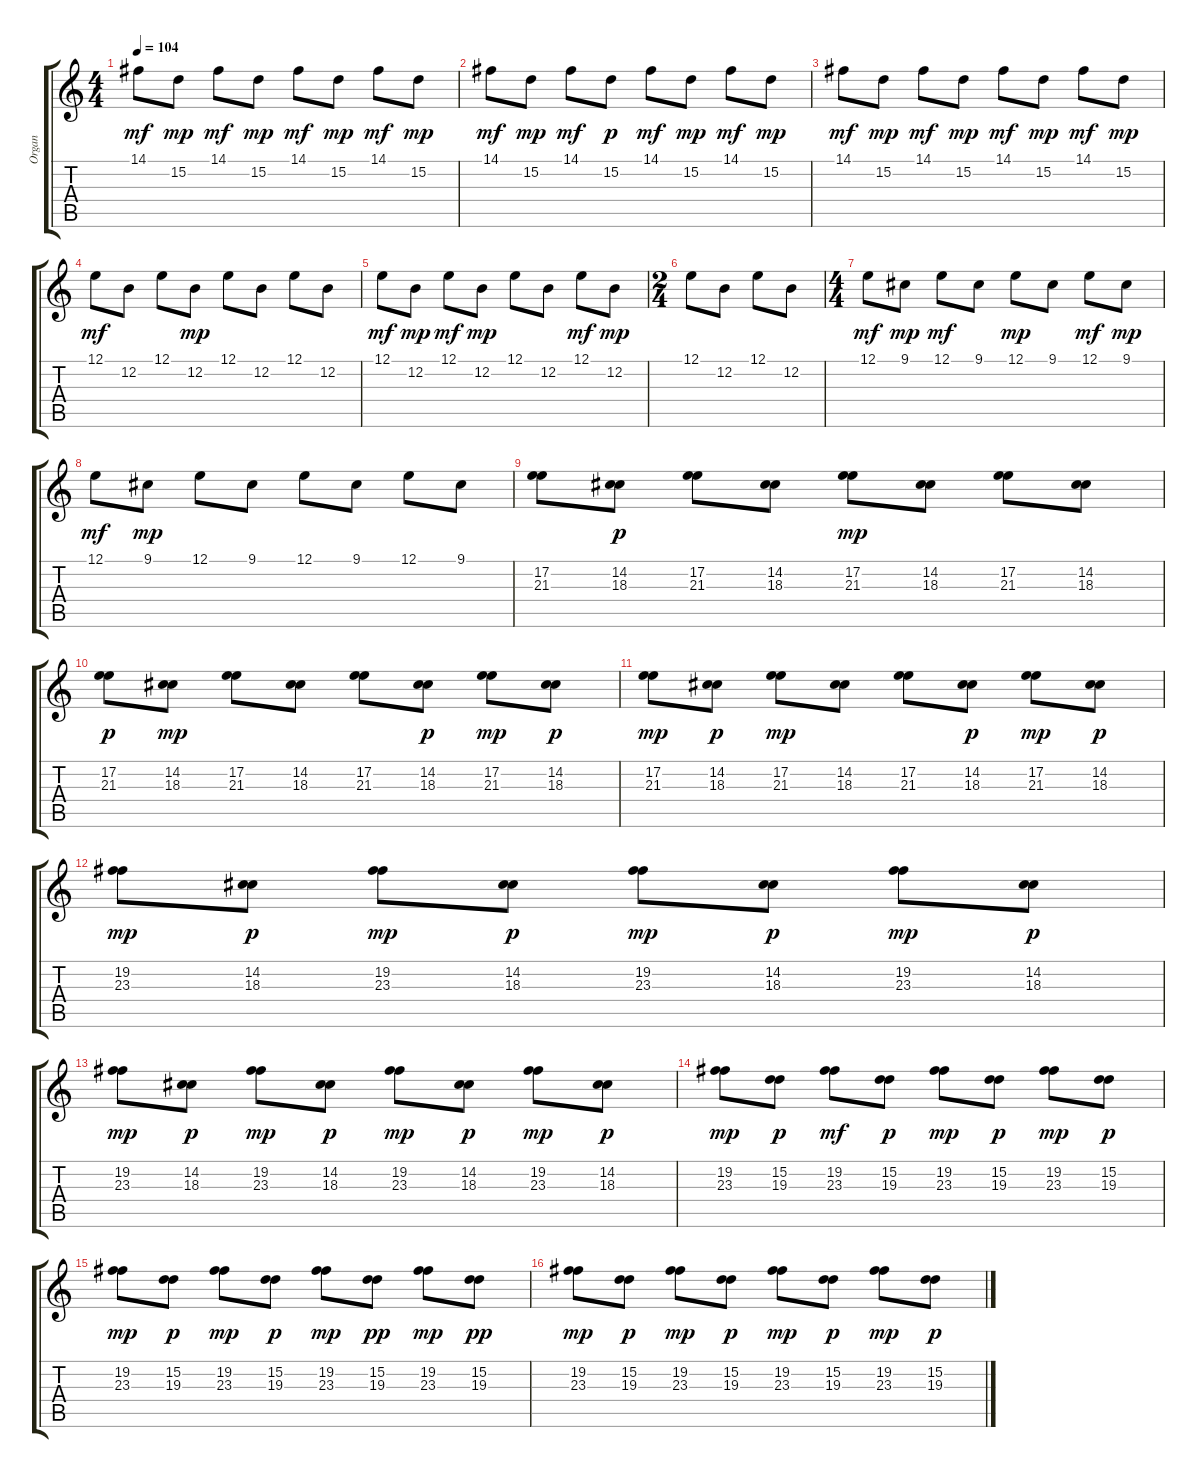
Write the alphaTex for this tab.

\track ("Organ" "Organ") {instrument ocarina}
\staff {score tabs}
\tuning (E4 B3 G3 D3 A2 E2) {hide}
\ts (4 4)
\tempo 104
\clef g2
\ks c
14.1.8{dy mf} 15.2.8{dy mp} 14.1.8{dy mf} 15.2.8{dy mp} 14.1.8{dy mf} 15.2.8{dy mp} 14.1.8{dy mf} 15.2.8{dy mp} |
14.1.8{dy mf} 15.2.8{dy mp} 14.1.8{dy mf} 15.2.8{dy p} 14.1.8{dy mf} 15.2.8{dy mp} 14.1.8{dy mf} 15.2.8{dy mp} |
14.1.8{dy mf} 15.2.8{dy mp} 14.1.8{dy mf} 15.2.8{dy mp} 14.1.8{dy mf} 15.2.8{dy mp} 14.1.8{dy mf} 15.2.8{dy mp} |
12.1.8{dy mf} 12.2.8 12.1.8 12.2.8{dy mp} 12.1.8 12.2.8 12.1.8 12.2.8 |
12.1.8{dy mf} 12.2.8{dy mp} 12.1.8{dy mf} 12.2.8{dy mp} 12.1.8 12.2.8 12.1.8{dy mf} 12.2.8{dy mp} |
\ts (2 4)
12.1.8 12.2.8 12.1.8 12.2.8 |
\ts (4 4)
12.1.8{dy mf} 9.1.8{dy mp} 12.1.8{dy mf} 9.1.8 12.1.8{dy mp} 9.1.8 12.1.8{dy mf} 9.1.8{dy mp} |
12.1.8{dy mf} 9.1.8{dy mp} 12.1.8 9.1.8 12.1.8 9.1.8 12.1.8 9.1.8 |
(17.2 21.3).8 (14.2 18.3).8{dy p} (17.2 21.3).8 (14.2 18.3).8 (17.2 21.3).8{dy mp} (14.2 18.3).8 (17.2 21.3).8 (14.2 18.3).8 |
(17.2 21.3).8{dy p} (14.2 18.3).8{dy mp} (17.2 21.3).8 (14.2 18.3).8 (17.2 21.3).8 (14.2 18.3).8{dy p} (17.2 21.3).8{dy mp} (14.2 18.3).8{dy p} |
(17.2 21.3).8{dy mp} (14.2 18.3).8{dy p} (17.2 21.3).8{dy mp} (14.2 18.3).8 (17.2 21.3).8 (14.2 18.3).8{dy p} (17.2 21.3).8{dy mp} (14.2 18.3).8{dy p} |
(19.2 23.3).8{dy mp} (14.2 18.3).8{dy p} (19.2 23.3).8{dy mp} (14.2 18.3).8{dy p} (19.2 23.3).8{dy mp} (14.2 18.3).8{dy p} (19.2 23.3).8{dy mp} (14.2 18.3).8{dy p} |
(19.2 23.3).8{dy mp} (14.2 18.3).8{dy p} (19.2 23.3).8{dy mp} (14.2 18.3).8{dy p} (19.2 23.3).8{dy mp} (14.2 18.3).8{dy p} (19.2 23.3).8{dy mp} (14.2 18.3).8{dy p} |
(19.2 23.3).8{dy mp} (15.2 19.3).8{dy p} (19.2 23.3).8{dy mf} (15.2 19.3).8{dy p} (19.2 23.3).8{dy mp} (15.2 19.3).8{dy p} (19.2 23.3).8{dy mp} (15.2 19.3).8{dy p} |
(19.2 23.3).8{dy mp} (15.2 19.3).8{dy p} (19.2 23.3).8{dy mp} (15.2 19.3).8{dy p} (19.2 23.3).8{dy mp} (15.2 19.3).8{dy pp} (19.2 23.3).8{dy mp} (15.2 19.3).8{dy pp} |
(19.2 23.3).8{dy mp} (15.2 19.3).8{dy p} (19.2 23.3).8{dy mp} (15.2 19.3).8{dy p} (19.2 23.3).8{dy mp} (15.2 19.3).8{dy p} (19.2 23.3).8{dy mp} (15.2 19.3).8{dy p}
